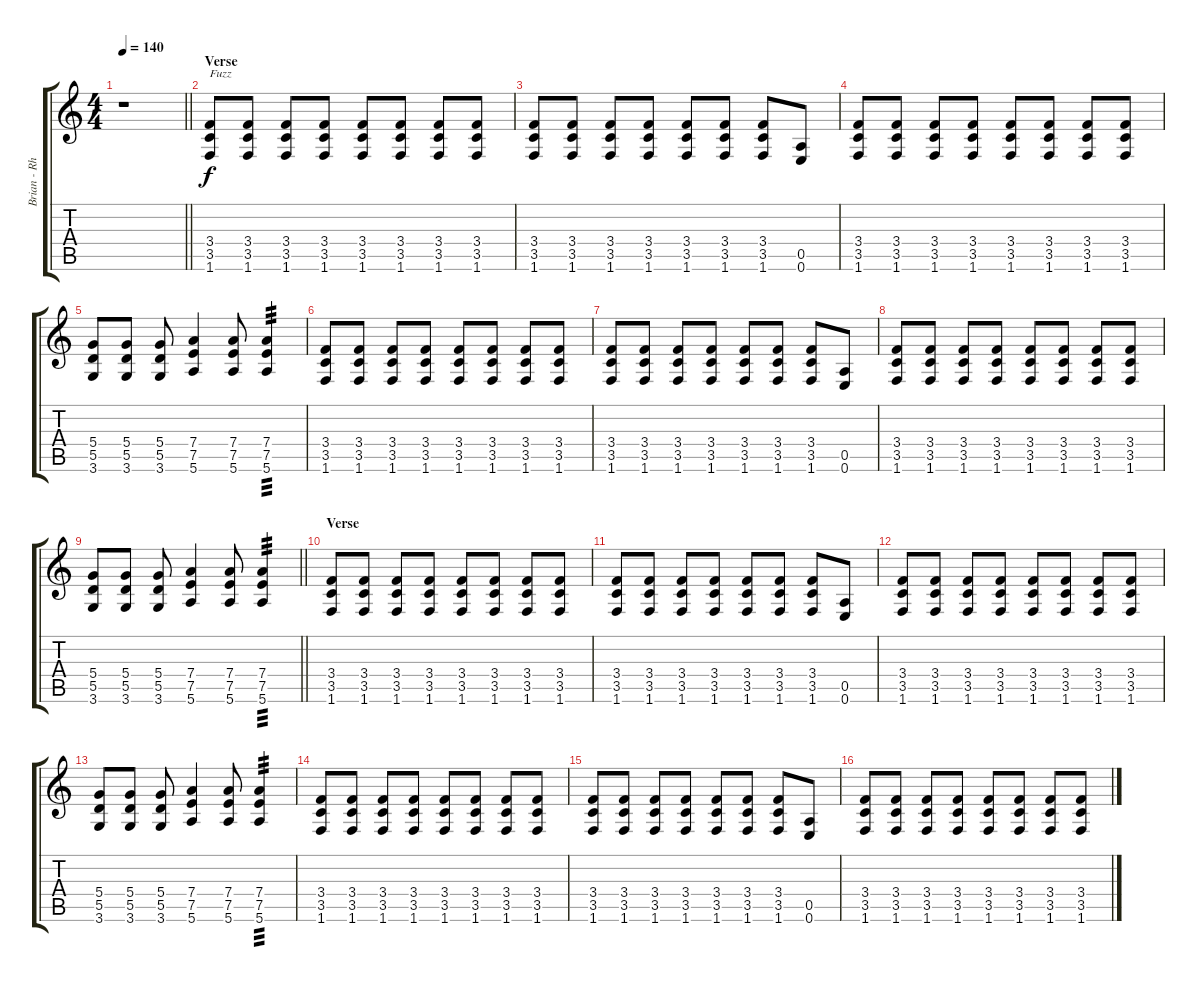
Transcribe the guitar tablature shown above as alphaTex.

\track ("Brian - Rhythm Guitar" "Brian - Rh") {instrument electricguitarjazz}
\staff {score tabs}
\tuning (E4 B3 G3 D3 A2 E2) {hide}
\ts (4 4)
\tempo 140
\clef g2
\barLineRight lightlight
\ks c
r.1{dy f} |
\section ("" "Verse")
(3.4 3.5 1.6).8{txt "Fuzz"} (3.4 3.5 1.6).8 (3.4 3.5 1.6).8 (3.4 3.5 1.6).8 (3.4 3.5 1.6).8 (3.4 3.5 1.6).8 (3.4 3.5 1.6).8 (3.4 3.5 1.6).8 |
(3.4 3.5 1.6).8 (3.4 3.5 1.6).8 (3.4 3.5 1.6).8 (3.4 3.5 1.6).8 (3.4 3.5 1.6).8 (3.4 3.5 1.6).8 (3.4 3.5 1.6).8 (0.5 0.6).8 |
(3.4 3.5 1.6).8 (3.4 3.5 1.6).8 (3.4 3.5 1.6).8 (3.4 3.5 1.6).8 (3.4 3.5 1.6).8 (3.4 3.5 1.6).8 (3.4 3.5 1.6).8 (3.4 3.5 1.6).8 |
(5.4 5.5 3.6).8 (5.4 5.5 3.6).8 (5.4 5.5 3.6).8 (7.4 7.5 5.6).4 (7.4 7.5 5.6).8 (7.4 7.5 5.6).4{tp 3} |
(3.4 3.5 1.6).8 (3.4 3.5 1.6).8 (3.4 3.5 1.6).8 (3.4 3.5 1.6).8 (3.4 3.5 1.6).8 (3.4 3.5 1.6).8 (3.4 3.5 1.6).8 (3.4 3.5 1.6).8 |
(3.4 3.5 1.6).8 (3.4 3.5 1.6).8 (3.4 3.5 1.6).8 (3.4 3.5 1.6).8 (3.4 3.5 1.6).8 (3.4 3.5 1.6).8 (3.4 3.5 1.6).8 (0.5 0.6).8 |
(3.4 3.5 1.6).8 (3.4 3.5 1.6).8 (3.4 3.5 1.6).8 (3.4 3.5 1.6).8 (3.4 3.5 1.6).8 (3.4 3.5 1.6).8 (3.4 3.5 1.6).8 (3.4 3.5 1.6).8 |
\barLineRight lightlight
(5.4 5.5 3.6).8 (5.4 5.5 3.6).8 (5.4 5.5 3.6).8 (7.4 7.5 5.6).4 (7.4 7.5 5.6).8 (7.4 7.5 5.6).4{tp 3} |
\section ("" "Verse")
(3.4 3.5 1.6).8 (3.4 3.5 1.6).8 (3.4 3.5 1.6).8 (3.4 3.5 1.6).8 (3.4 3.5 1.6).8 (3.4 3.5 1.6).8 (3.4 3.5 1.6).8 (3.4 3.5 1.6).8 |
(3.4 3.5 1.6).8 (3.4 3.5 1.6).8 (3.4 3.5 1.6).8 (3.4 3.5 1.6).8 (3.4 3.5 1.6).8 (3.4 3.5 1.6).8 (3.4 3.5 1.6).8 (0.5 0.6).8 |
(3.4 3.5 1.6).8 (3.4 3.5 1.6).8 (3.4 3.5 1.6).8 (3.4 3.5 1.6).8 (3.4 3.5 1.6).8 (3.4 3.5 1.6).8 (3.4 3.5 1.6).8 (3.4 3.5 1.6).8 |
(5.4 5.5 3.6).8 (5.4 5.5 3.6).8 (5.4 5.5 3.6).8 (7.4 7.5 5.6).4 (7.4 7.5 5.6).8 (7.4 7.5 5.6).4{tp 3} |
(3.4 3.5 1.6).8 (3.4 3.5 1.6).8 (3.4 3.5 1.6).8 (3.4 3.5 1.6).8 (3.4 3.5 1.6).8 (3.4 3.5 1.6).8 (3.4 3.5 1.6).8 (3.4 3.5 1.6).8 |
(3.4 3.5 1.6).8 (3.4 3.5 1.6).8 (3.4 3.5 1.6).8 (3.4 3.5 1.6).8 (3.4 3.5 1.6).8 (3.4 3.5 1.6).8 (3.4 3.5 1.6).8 (0.5 0.6).8 |
(3.4 3.5 1.6).8 (3.4 3.5 1.6).8 (3.4 3.5 1.6).8 (3.4 3.5 1.6).8 (3.4 3.5 1.6).8 (3.4 3.5 1.6).8 (3.4 3.5 1.6).8 (3.4 3.5 1.6).8
